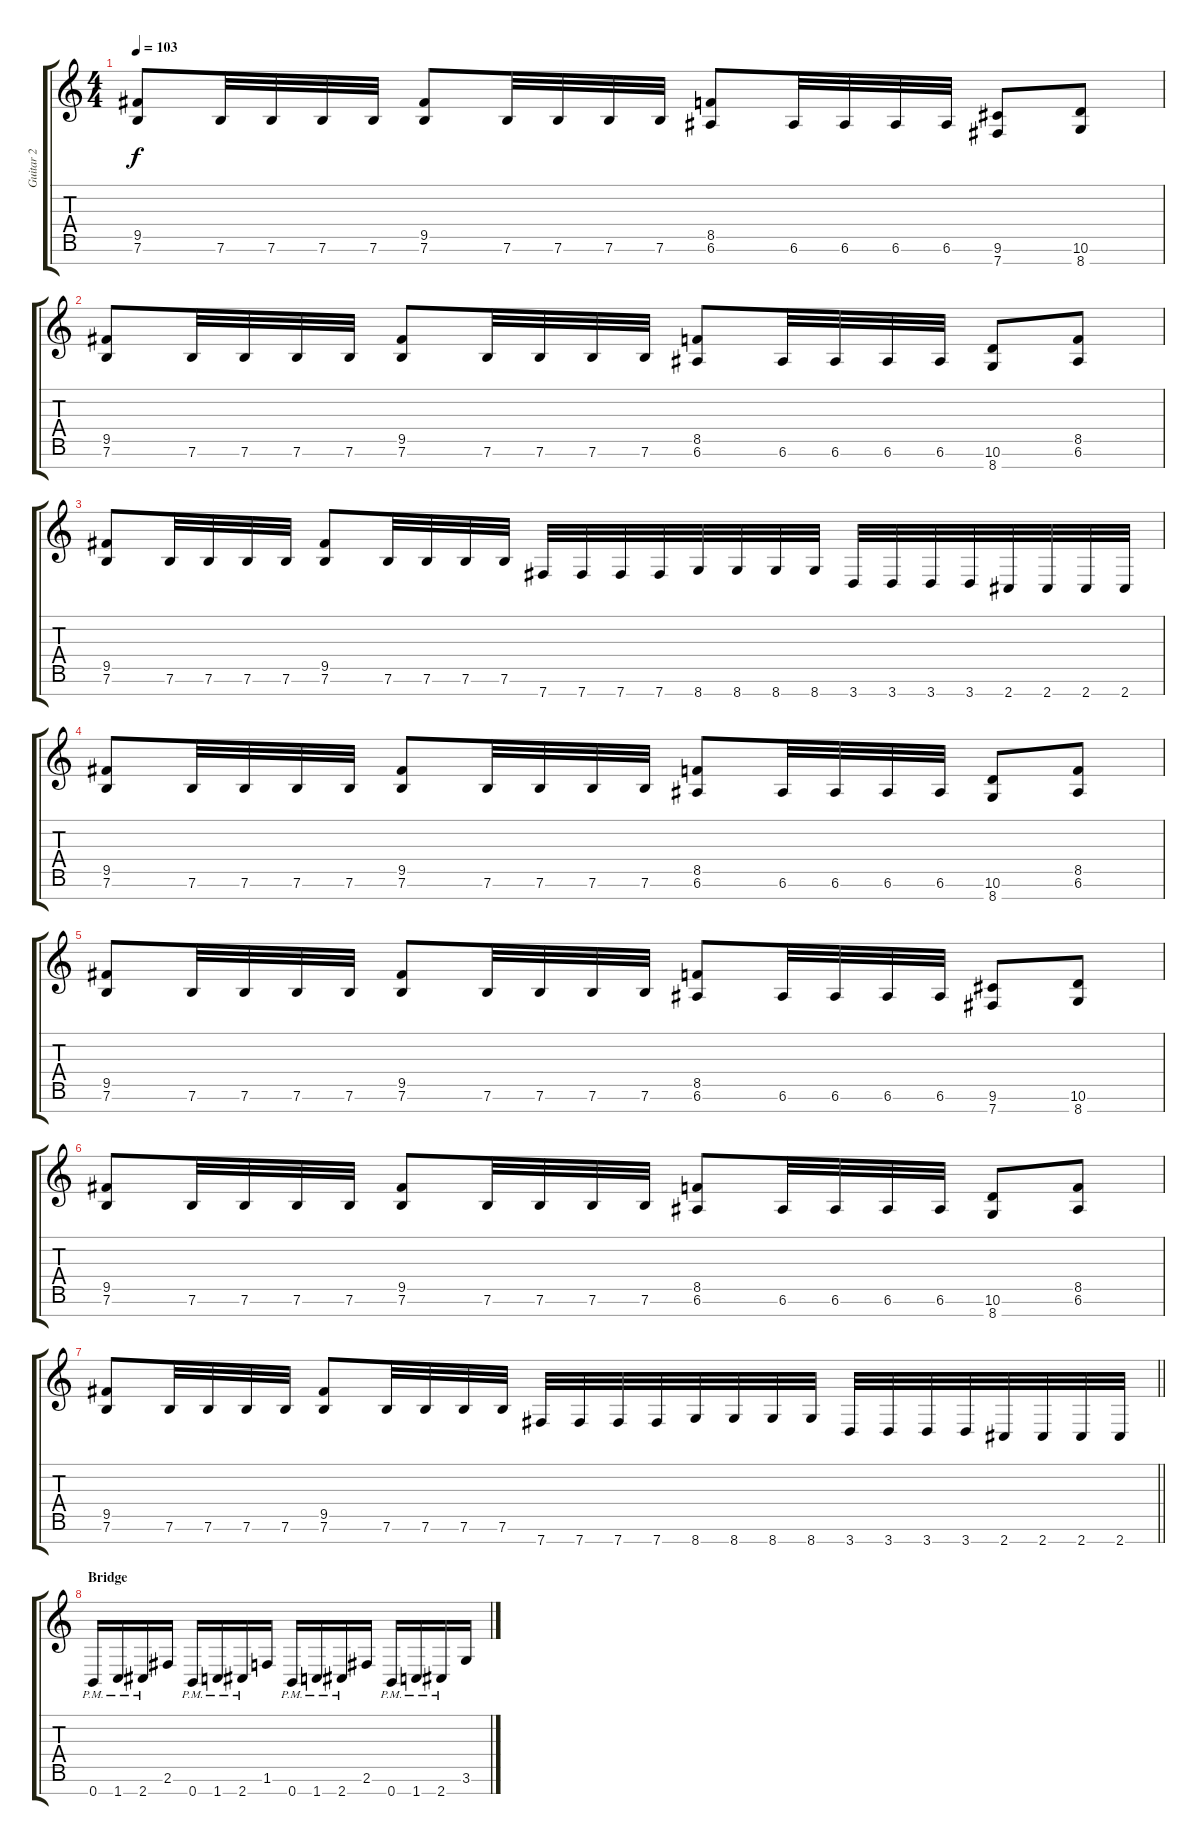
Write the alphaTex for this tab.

\track ("Guitar 2" "Guitar 2") {instrument distortionguitar}
\staff {score tabs}
\tuning (E4 B3 G3 D3 A2 E2 B1) {hide}
\ts (4 4)
\tempo 103
\clef g2
\ks c
(9.5 7.6).8{dy f} 7.6.32 7.6.32 7.6.32 7.6.32 (9.5 7.6).8 7.6.32 7.6.32 7.6.32 7.6.32 (8.5 6.6).8 6.6.32 6.6.32 6.6.32 6.6.32 (9.6 7.7).8 (10.6 8.7).8 |
(9.5 7.6).8 7.6.32 7.6.32 7.6.32 7.6.32 (9.5 7.6).8 7.6.32 7.6.32 7.6.32 7.6.32 (8.5 6.6).8 6.6.32 6.6.32 6.6.32 6.6.32 (10.6 8.7).8 (8.5 6.6).8 |
(9.5 7.6).8 7.6.32 7.6.32 7.6.32 7.6.32 (9.5 7.6).8 7.6.32 7.6.32 7.6.32 7.6.32 7.7.32 7.7.32 7.7.32 7.7.32 8.7.32 8.7.32 8.7.32 8.7.32 3.7.32 3.7.32 3.7.32 3.7.32 2.7.32 2.7.32 2.7.32 2.7.32 |
(9.5 7.6).8 7.6.32 7.6.32 7.6.32 7.6.32 (9.5 7.6).8 7.6.32 7.6.32 7.6.32 7.6.32 (8.5 6.6).8 6.6.32 6.6.32 6.6.32 6.6.32 (10.6 8.7).8 (8.5 6.6).8 |
(9.5 7.6).8 7.6.32 7.6.32 7.6.32 7.6.32 (9.5 7.6).8 7.6.32 7.6.32 7.6.32 7.6.32 (8.5 6.6).8 6.6.32 6.6.32 6.6.32 6.6.32 (9.6 7.7).8 (10.6 8.7).8 |
(9.5 7.6).8 7.6.32 7.6.32 7.6.32 7.6.32 (9.5 7.6).8 7.6.32 7.6.32 7.6.32 7.6.32 (8.5 6.6).8 6.6.32 6.6.32 6.6.32 6.6.32 (10.6 8.7).8 (8.5 6.6).8 |
\barLineRight lightlight
(9.5 7.6).8 7.6.32 7.6.32 7.6.32 7.6.32 (9.5 7.6).8 7.6.32 7.6.32 7.6.32 7.6.32 7.7.32 7.7.32 7.7.32 7.7.32 8.7.32 8.7.32 8.7.32 8.7.32 3.7.32 3.7.32 3.7.32 3.7.32 2.7.32 2.7.32 2.7.32 2.7.32 |
\section ("" "Bridge")
0.7{pm}.16 1.7{pm}.16 2.7{pm}.16 2.6.16 0.7{pm}.16 1.7{pm}.16 2.7{pm}.16 1.6.16 0.7{pm}.16 1.7{pm}.16 2.7{pm}.16 2.6.16 0.7{pm}.16 1.7{pm}.16 2.7{pm}.16 3.6.16
